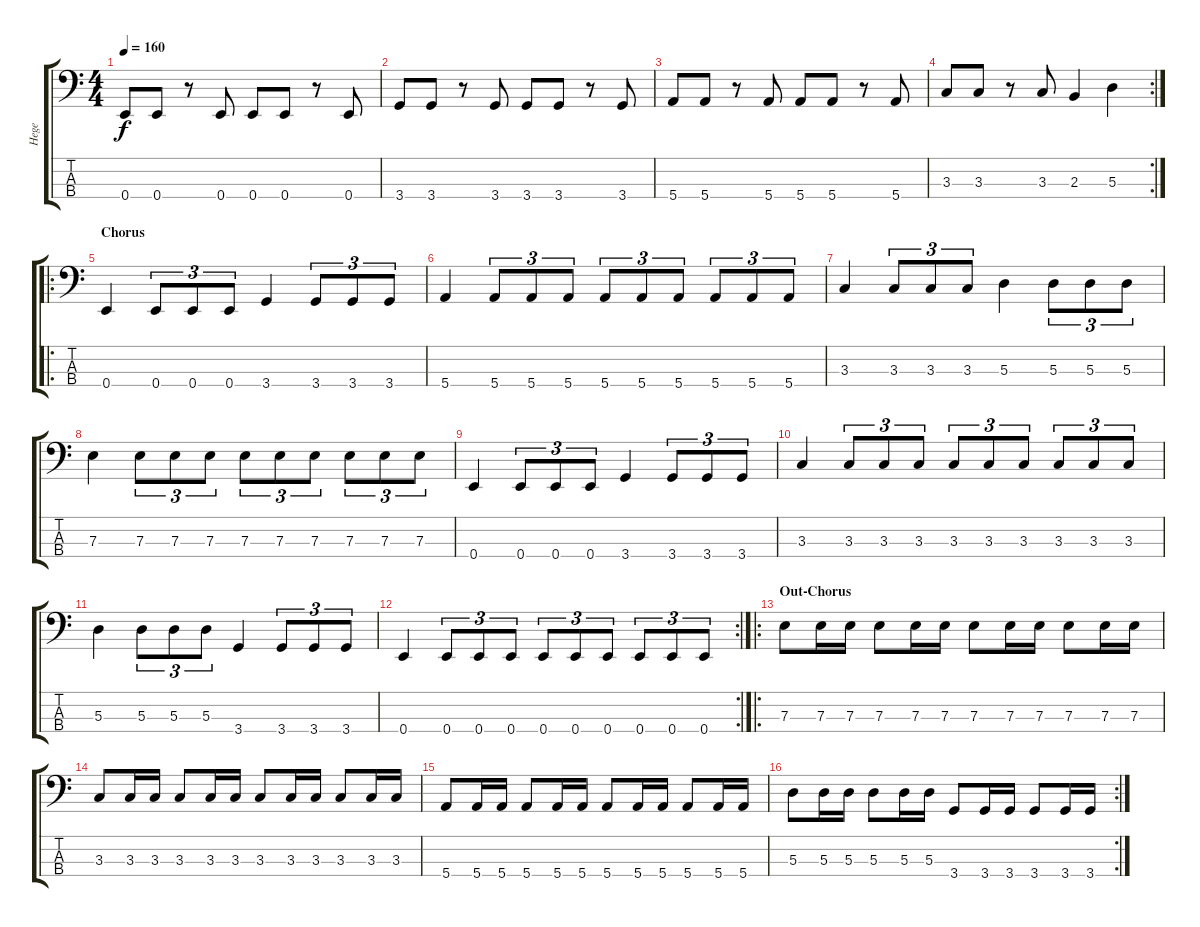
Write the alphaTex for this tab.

\track ("Hege" "Hege") {instrument electricbassfinger}
\staff {score tabs}
\tuning (G2 D2 A1 E1) {hide}
\ts (4 4)
\tempo 160
\clef f4
\ks c
0.4.8{dy f} 0.4.8 r.8 0.4.8 0.4.8 0.4.8 r.8 0.4.8 |
3.4.8 3.4.8 r.8 3.4.8 3.4.8 3.4.8 r.8 3.4.8 |
5.4.8 5.4.8 r.8 5.4.8 5.4.8 5.4.8 r.8 5.4.8 |
\rc 2
3.3.8 3.3.8 r.8 3.3.8 2.3.4 5.3.4 |
\ro
\section ("" "Chorus")
0.4.4 0.4.8{tu (3 2)} 0.4.8{tu (3 2)} 0.4.8{tu (3 2)} 3.4.4 3.4.8{tu (3 2)} 3.4.8{tu (3 2)} 3.4.8{tu (3 2)} |
5.4.4 5.4.8{tu (3 2)} 5.4.8{tu (3 2)} 5.4.8{tu (3 2)} 5.4.8{tu (3 2)} 5.4.8{tu (3 2)} 5.4.8{tu (3 2)} 5.4.8{tu (3 2)} 5.4.8{tu (3 2)} 5.4.8{tu (3 2)} |
3.3.4 3.3.8{tu (3 2)} 3.3.8{tu (3 2)} 3.3.8{tu (3 2)} 5.3.4 5.3.8{tu (3 2)} 5.3.8{tu (3 2)} 5.3.8{tu (3 2)} |
7.3.4 7.3.8{tu (3 2)} 7.3.8{tu (3 2)} 7.3.8{tu (3 2)} 7.3.8{tu (3 2)} 7.3.8{tu (3 2)} 7.3.8{tu (3 2)} 7.3.8{tu (3 2)} 7.3.8{tu (3 2)} 7.3.8{tu (3 2)} |
0.4.4 0.4.8{tu (3 2)} 0.4.8{tu (3 2)} 0.4.8{tu (3 2)} 3.4.4 3.4.8{tu (3 2)} 3.4.8{tu (3 2)} 3.4.8{tu (3 2)} |
3.3.4 3.3.8{tu (3 2)} 3.3.8{tu (3 2)} 3.3.8{tu (3 2)} 3.3.8{tu (3 2)} 3.3.8{tu (3 2)} 3.3.8{tu (3 2)} 3.3.8{tu (3 2)} 3.3.8{tu (3 2)} 3.3.8{tu (3 2)} |
5.3.4 5.3.8{tu (3 2)} 5.3.8{tu (3 2)} 5.3.8{tu (3 2)} 3.4.4 3.4.8{tu (3 2)} 3.4.8{tu (3 2)} 3.4.8{tu (3 2)} |
\rc 2
0.4.4 0.4.8{tu (3 2)} 0.4.8{tu (3 2)} 0.4.8{tu (3 2)} 0.4.8{tu (3 2)} 0.4.8{tu (3 2)} 0.4.8{tu (3 2)} 0.4.8{tu (3 2)} 0.4.8{tu (3 2)} 0.4.8{tu (3 2)} |
\ro
\section ("" "Out-Chorus")
7.3.8 7.3.16 7.3.16 7.3.8 7.3.16 7.3.16 7.3.8 7.3.16 7.3.16 7.3.8 7.3.16 7.3.16 |
3.3.8 3.3.16 3.3.16 3.3.8 3.3.16 3.3.16 3.3.8 3.3.16 3.3.16 3.3.8 3.3.16 3.3.16 |
5.4.8 5.4.16 5.4.16 5.4.8 5.4.16 5.4.16 5.4.8 5.4.16 5.4.16 5.4.8 5.4.16 5.4.16 |
\rc 2
5.3.8 5.3.16 5.3.16 5.3.8 5.3.16 5.3.16 3.4.8 3.4.16 3.4.16 3.4.8 3.4.16 3.4.16
